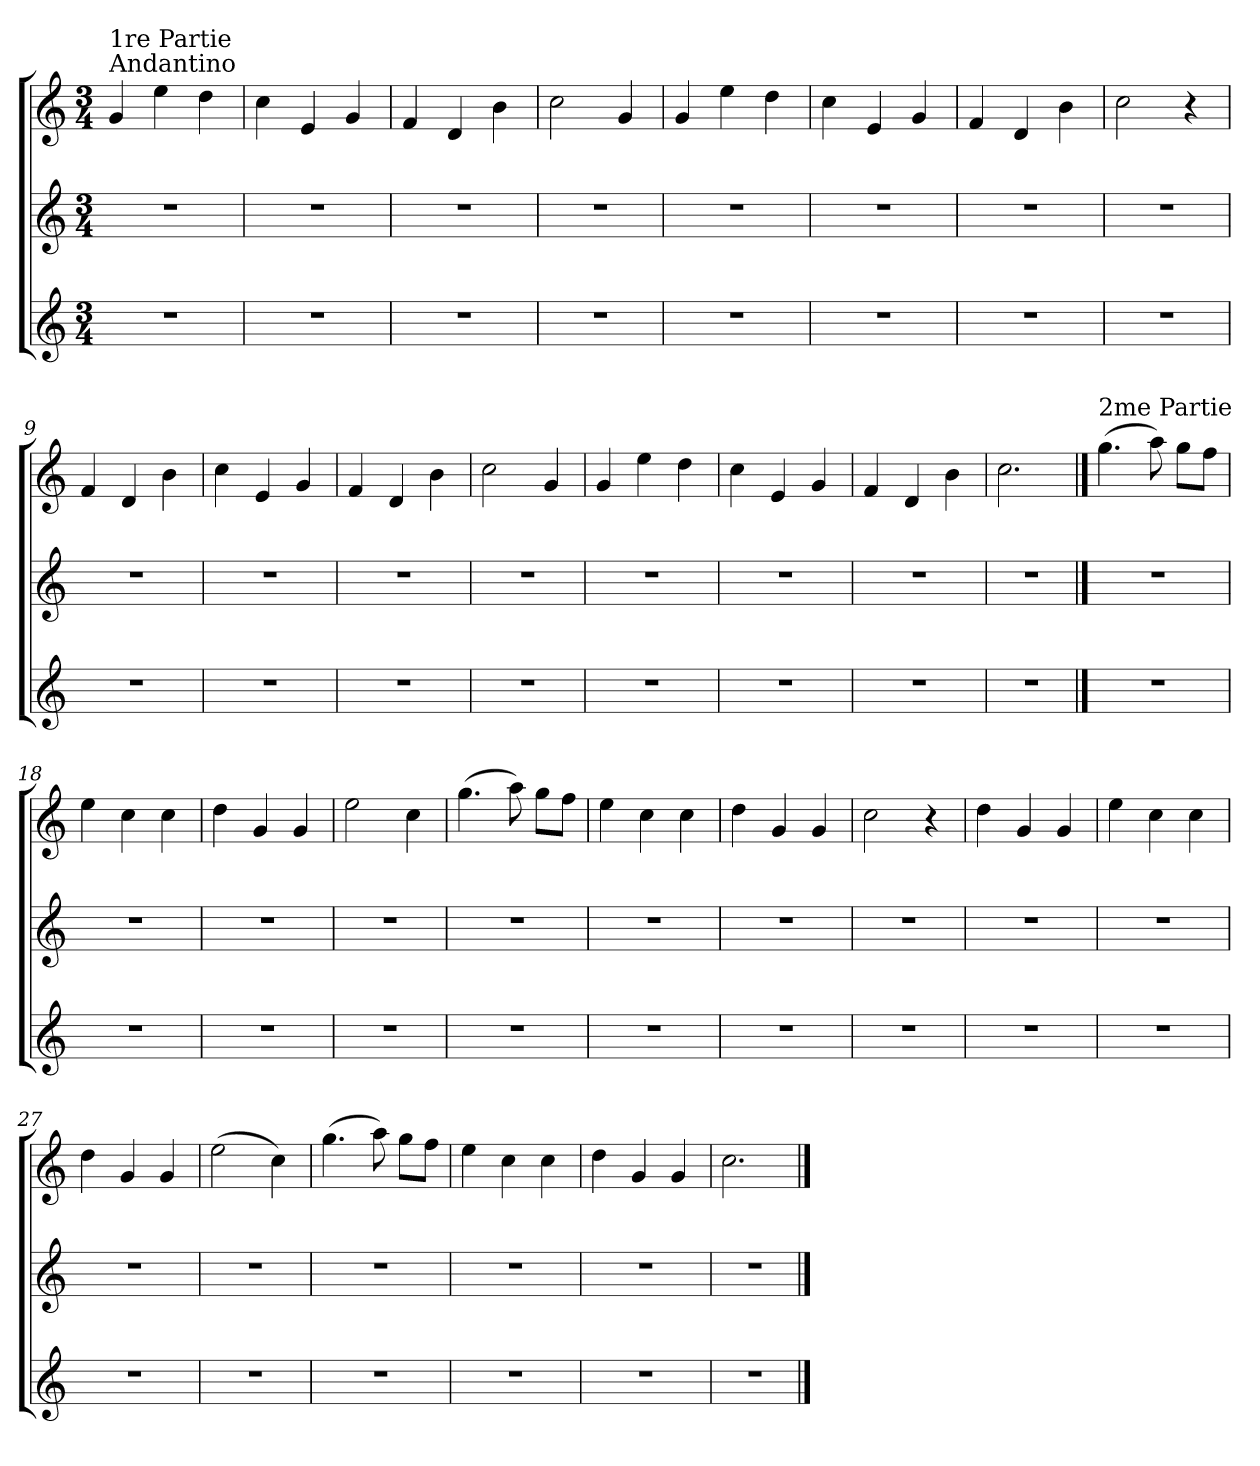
**kern	**kern	**kern
*part3	*part2	*part1
*staff3	*staff2	*staff1
*clefG2	*clefG2	*clefG2
*k[]	*k[]	*k[]
*C:	*C:	*C:
*M3/4	*M3/4	*M3/4
=1	=1	=1
!	!	!LO:TX:a:t=Andantino
!	!	!LO:TX:a:t=1re Partie
!LO:N:vis=2	!LO:N:vis=2	!
2.r	2.r	4g/
.	.	4ee\
.	.	4dd\
=2	=2	=2
!LO:N:vis=2	!LO:N:vis=2	!
2.r	2.r	4cc\
.	.	4e/
.	.	4g/
=3	=3	=3
!LO:N:vis=2	!LO:N:vis=2	!
2.r	2.r	4f/
.	.	4d/
.	.	4b\
=4	=4	=4
!LO:N:vis=2	!LO:N:vis=2	!
2.r	2.r	2cc\
.	.	4g/
=5	=5	=5
!LO:N:vis=2	!LO:N:vis=2	!
2.r	2.r	4g/
.	.	4ee\
.	.	4dd\
=6	=6	=6
!LO:N:vis=2	!LO:N:vis=2	!
2.r	2.r	4cc\
.	.	4e/
.	.	4g/
=7	=7	=7
!LO:N:vis=2	!LO:N:vis=2	!
2.r	2.r	4f/
.	.	4d/
.	.	4b\
!!LO:LB:g=z
=8	=8	=8
!LO:N:vis=2	!LO:N:vis=2	!
2.r	2.r	2cc\
.	.	4r
=9	=9	=9
!LO:N:vis=2	!LO:N:vis=2	!
2.r	2.r	4f/
.	.	4d/
.	.	4b\
=10	=10	=10
!LO:N:vis=2	!LO:N:vis=2	!
2.r	2.r	4cc\
.	.	4e/
.	.	4g/
=11	=11	=11
!LO:N:vis=2	!LO:N:vis=2	!
2.r	2.r	4f/
.	.	4d/
.	.	4b\
=12	=12	=12
!LO:N:vis=2	!LO:N:vis=2	!
2.r	2.r	2cc\
.	.	4g/
=13	=13	=13
!LO:N:vis=2	!LO:N:vis=2	!
2.r	2.r	4g/
.	.	4ee\
.	.	4dd\
=14	=14	=14
!LO:N:vis=2	!LO:N:vis=2	!
2.r	2.r	4cc\
.	.	4e/
.	.	4g/
=15	=15	=15
!LO:N:vis=2	!LO:N:vis=2	!
2.r	2.r	4f/
.	.	4d/
.	.	4b\
!!LO:PB:g=z
=16	=16	=16
!LO:N:vis=2	!LO:N:vis=2	!
2.r	2.r	2.cc\
==17	==17	==17
!	!	!LO:TX:a:t=2me Partie
!LO:N:vis=2	!LO:N:vis=2	!
2.r	2.r	(>4.gg\
.	.	8aa\)
.	.	8gg\L
.	.	8ff\J
=18	=18	=18
!LO:N:vis=2	!LO:N:vis=2	!
2.r	2.r	4ee\
.	.	4cc\
.	.	4cc\
=19	=19	=19
!LO:N:vis=2	!LO:N:vis=2	!
2.r	2.r	4dd\
.	.	4g/
.	.	4g/
=20	=20	=20
!LO:N:vis=2	!LO:N:vis=2	!
2.r	2.r	2ee\
.	.	4cc\
=21	=21	=21
!LO:N:vis=2	!LO:N:vis=2	!
2.r	2.r	(>4.gg\
.	.	8aa\)
.	.	8gg\L
.	.	8ff\J
=22	=22	=22
!LO:N:vis=2	!LO:N:vis=2	!
2.r	2.r	4ee\
.	.	4cc\
.	.	4cc\
=23	=23	=23
!LO:N:vis=2	!LO:N:vis=2	!
2.r	2.r	4dd\
.	.	4g/
.	.	4g/
!!LO:LB:g=z
=24	=24	=24
!LO:N:vis=2	!LO:N:vis=2	!
2.r	2.r	2cc\
.	.	4r
=25	=25	=25
!LO:N:vis=2	!LO:N:vis=2	!
2.r	2.r	4dd\
.	.	4g/
.	.	4g/
=26	=26	=26
!LO:N:vis=2	!LO:N:vis=2	!
2.r	2.r	4ee\
.	.	4cc\
.	.	4cc\
=27	=27	=27
!LO:N:vis=2	!LO:N:vis=2	!
2.r	2.r	4dd\
.	.	4g/
.	.	4g/
=28	=28	=28
!LO:N:vis=2	!LO:N:vis=2	!
2.r	2.r	(>2ee\
.	.	4cc\)
=29	=29	=29
!LO:N:vis=2	!LO:N:vis=2	!
2.r	2.r	(>4.gg\
.	.	8aa\)
.	.	8gg\L
.	.	8ff\J
=30	=30	=30
!LO:N:vis=2	!LO:N:vis=2	!
2.r	2.r	4ee\
.	.	4cc\
.	.	4cc\
=31	=31	=31
!LO:N:vis=2	!LO:N:vis=2	!
2.r	2.r	4dd\
.	.	4g/
.	.	4g/
!!LO:LB:g=z
=32	=32	=32
!LO:N:vis=2	!LO:N:vis=2	!
2.r	2.r	2.cc\
==	==	==
*-	*-	*-
